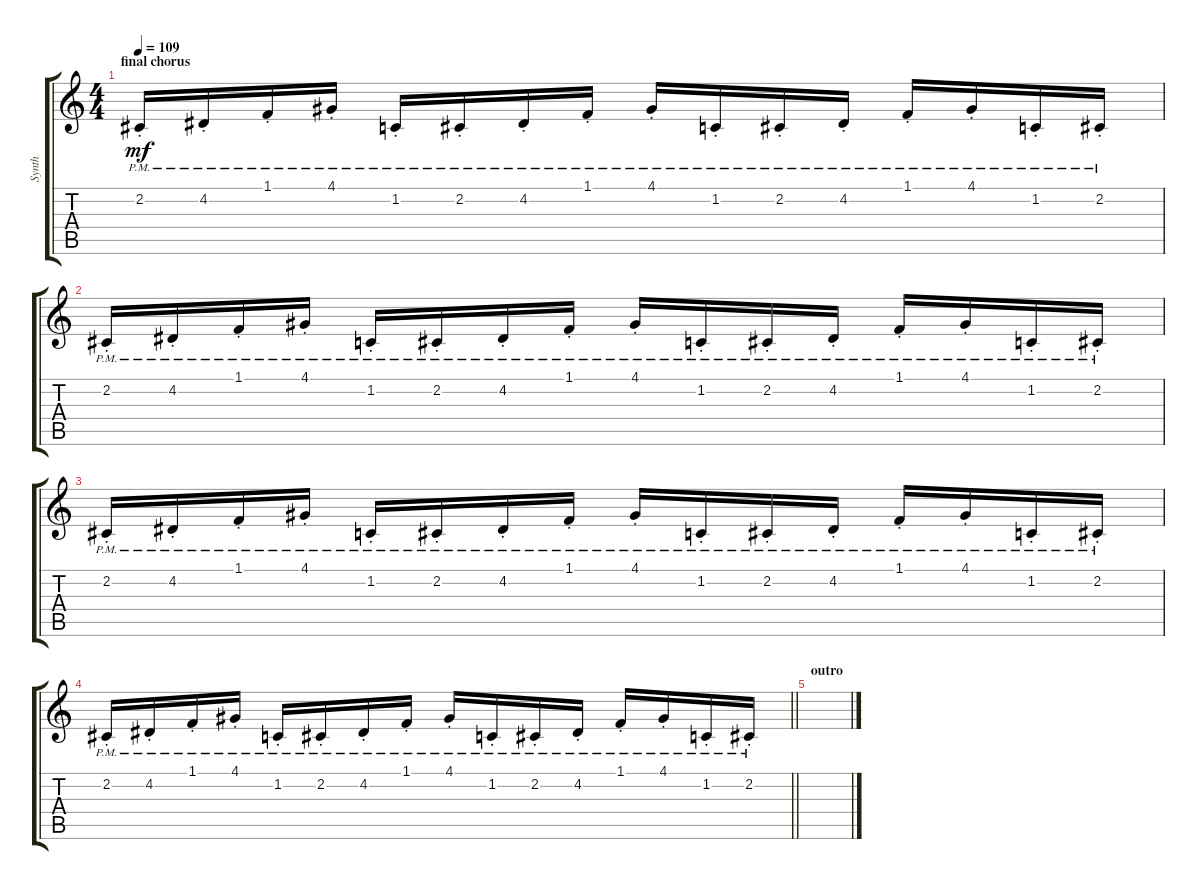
\track ("Synth" "Synth") {instrument lead1square}
\staff {score tabs}
\tuning (E4 B3 G3 D3 A2 E2) {hide}
\ts (4 4)
\section ("" "final chorus")
\tempo 109
\clef g2
\ks c
2.2{pm st}.16{dy mf} 4.2{pm st}.16 1.1{pm st}.16 4.1{pm st}.16 1.2{pm st}.16 2.2{pm st}.16 4.2{pm st}.16 1.1{pm st}.16 4.1{pm st}.16 1.2{pm st}.16 2.2{pm st}.16 4.2{pm st}.16 1.1{pm st}.16 4.1{pm st}.16 1.2{pm st}.16 2.2{pm st}.16 |
2.2{pm st}.16 4.2{pm st}.16 1.1{pm st}.16 4.1{pm st}.16 1.2{pm st}.16 2.2{pm st}.16 4.2{pm st}.16 1.1{pm st}.16 4.1{pm st}.16 1.2{pm st}.16 2.2{pm st}.16 4.2{pm st}.16 1.1{pm st}.16 4.1{pm st}.16 1.2{pm st}.16 2.2{pm st}.16 |
2.2{pm st}.16 4.2{pm st}.16 1.1{pm st}.16 4.1{pm st}.16 1.2{pm st}.16 2.2{pm st}.16 4.2{pm st}.16 1.1{pm st}.16 4.1{pm st}.16 1.2{pm st}.16 2.2{pm st}.16 4.2{pm st}.16 1.1{pm st}.16 4.1{pm st}.16 1.2{pm st}.16 2.2{pm st}.16 |
\barLineRight lightlight
2.2{pm st}.16 4.2{pm st}.16 1.1{pm st}.16 4.1{pm st}.16 1.2{pm st}.16 2.2{pm st}.16 4.2{pm st}.16 1.1{pm st}.16 4.1{pm st}.16 1.2{pm st}.16 2.2{pm st}.16 4.2{pm st}.16 1.1{pm st}.16 4.1{pm st}.16 1.2{pm st}.16 2.2{pm st}.16 |
\section ("" "outro")
